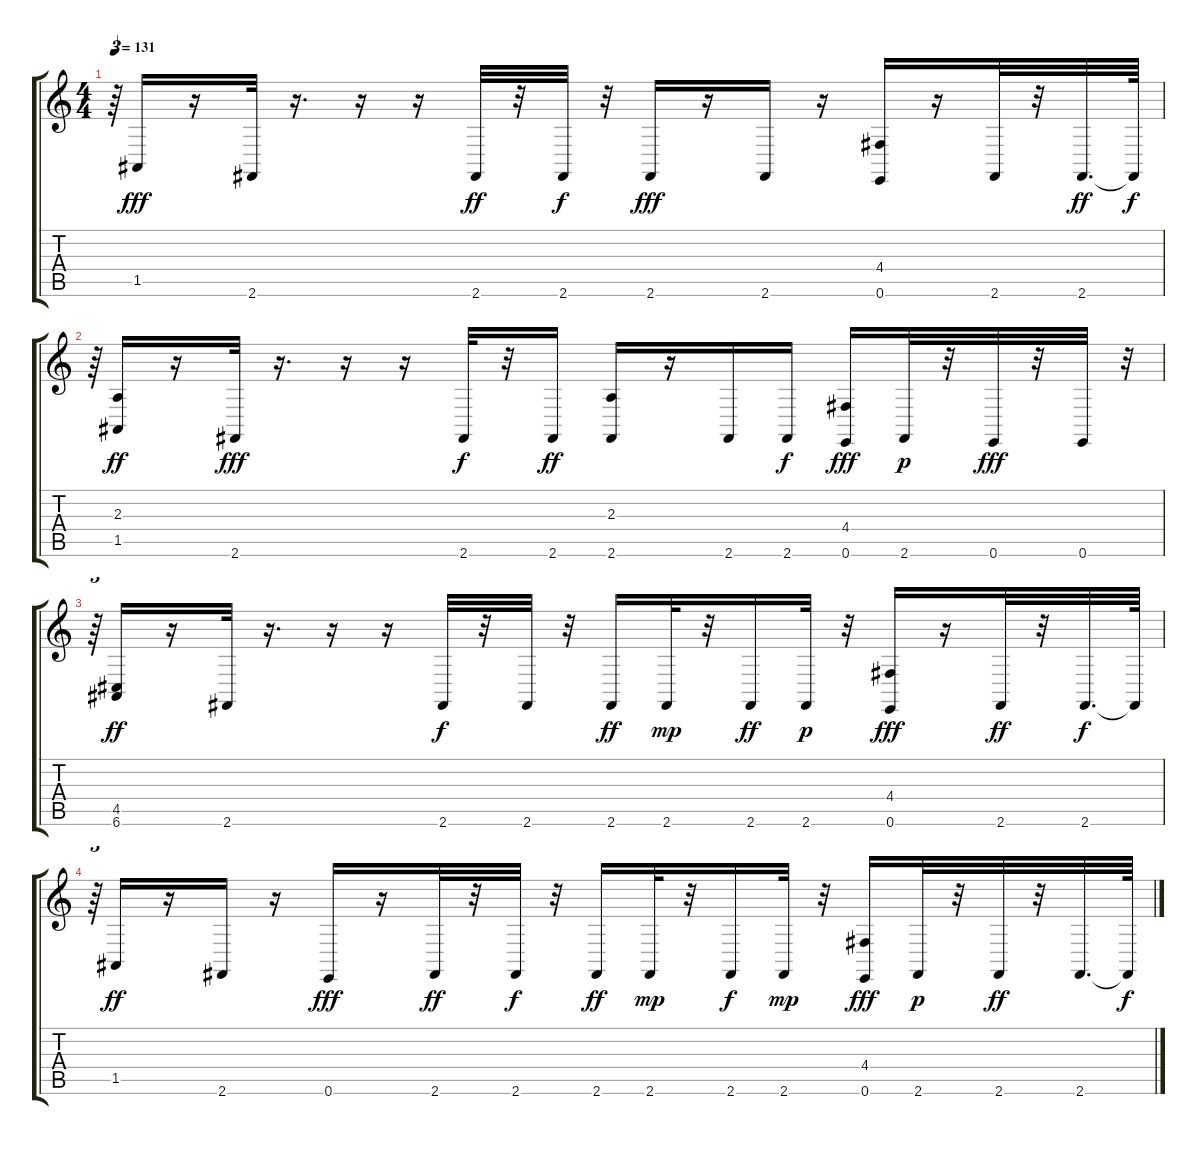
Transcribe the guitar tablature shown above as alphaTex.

\track "" {instrument synthdrum}
\staff {score tabs}
\tuning (E4 B3 G3 D3 A2 E2) {hide}
\ts (4 4)
\tempo 131
\clef g2
\ks c
r.64{tu (3 2) dy f} 1.5.16{dy fff} r.16 2.6.32 r.16{d} r.16 r.16 2.6.32{dy ff} r.32 2.6.32{dy f} r.32 2.6.16{dy fff} r.16 2.6.16 r.16 (4.4 0.6).16 r.16 2.6.32 r.32 2.6.32{d dy ff} 2.6{t}.64{dy f} |
r.64{tu (3 2)} (2.3 1.5).16{dy ff} r.16 2.6.32{dy fff} r.16{d} r.16 r.16 2.6.32{dy f} r.32 2.6.16{dy ff} (2.3 2.6).16 r.16 2.6.16 2.6.16{dy f} (4.4 0.6).16{dy fff} 2.6.32{dy p} r.32 0.6.32{dy fff} r.32 0.6.32 r.32{tu (3 2)} |
r.64{tu (3 2)} (4.5 6.6).16{dy ff} r.16 2.6.32 r.16{d} r.16 r.16 2.6.32{dy f} r.32 2.6.32 r.32 2.6.16{dy ff} 2.6.32{dy mp} r.32 2.6.16{dy ff} 2.6.32{dy p} r.32 (4.4 0.6).16{dy fff} r.16 2.6.32{dy ff} r.32 2.6.32{d dy f} 2.6{t}.64 |
r.64{tu (3 2)} 1.5.16{dy ff} r.16 2.6.16 r.16 0.6.16{dy fff} r.16 2.6.32{dy ff} r.32 2.6.32{dy f} r.32 2.6.16{dy ff} 2.6.32{dy mp} r.32 2.6.16{dy f} 2.6.32{dy mp} r.32 (4.4 0.6).16{dy fff} 2.6.32{dy p} r.32 2.6.32{dy ff} r.32 2.6.32{d} 2.6{t}.64{dy f}
